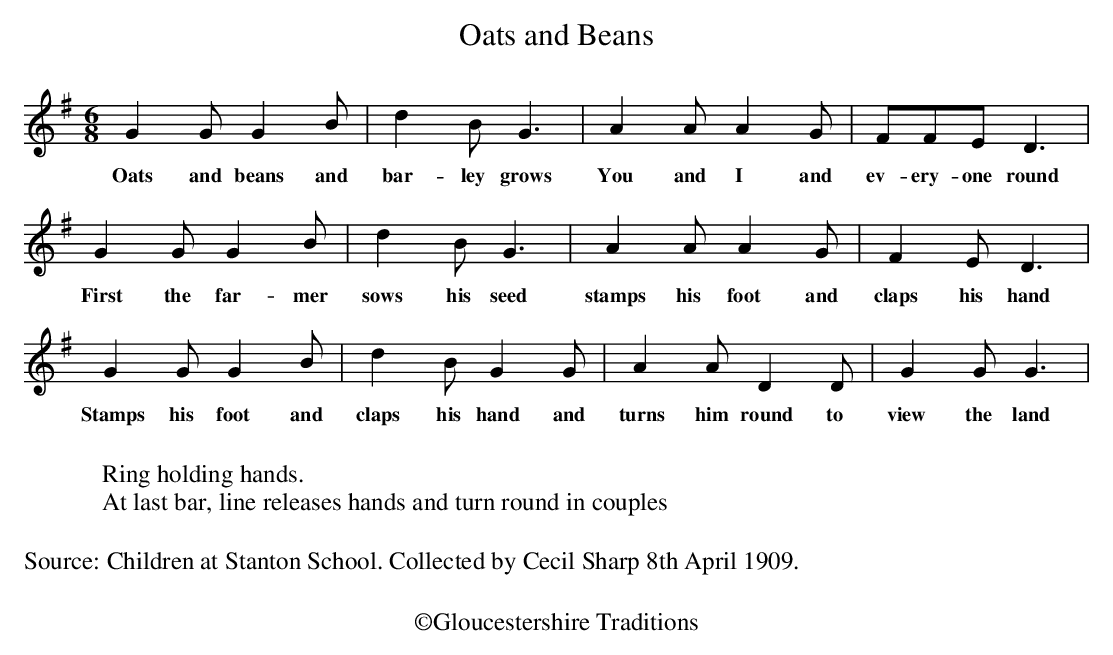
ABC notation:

X:1
T: Oats and Beans
M: 6/8
L: 1/8
K: G
G2GG2B | d2BG3 | A2AA2G | FFED3 |
w: Oats and beans  and bar-ley grows You and I and ev-ery-one round
G2GG2B | d2BG3 | A2AA2G | F2ED3 |
w: First the far-mer sows his seed stamps his foot and claps his hand
G2GG2B | d2BG2G | A2AD2D | G2GG3 |
w: Stamps his foot and claps his hand and turns him round to view the land
W:
W:Ring holding hands.
W:At last bar, line releases hands and turn round in couples
W:
